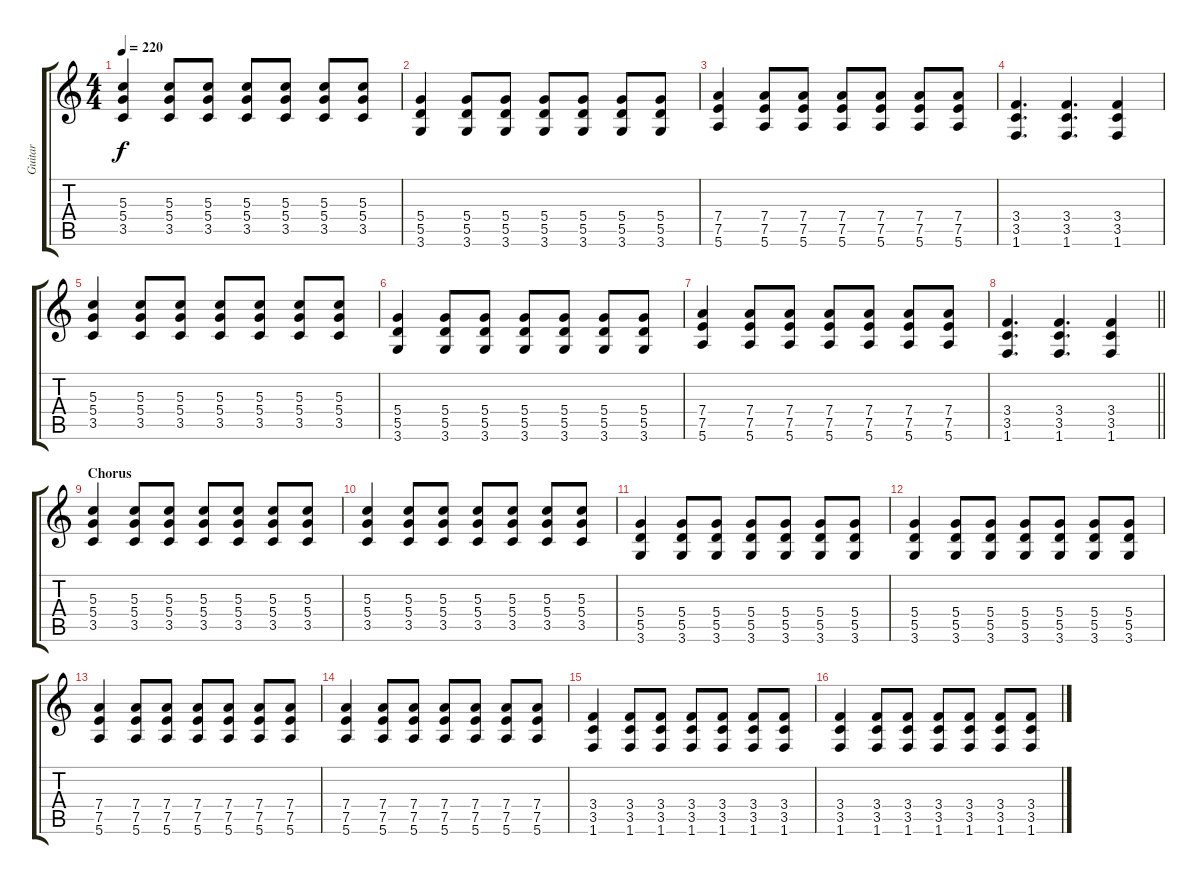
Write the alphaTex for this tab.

\track ("Guitar" "Guitar") {instrument distortionguitar}
\staff {score tabs}
\tuning (E4 B3 G3 D3 A2 E2) {hide}
\ts (4 4)
\tempo 220
\clef g2
\ks c
(5.3 5.4 3.5).4{dy f} (5.3 5.4 3.5).8 (5.3 5.4 3.5).8 (5.3 5.4 3.5).8 (5.3 5.4 3.5).8 (5.3 5.4 3.5).8 (5.3 5.4 3.5).8 |
(5.4 5.5 3.6).4 (5.4 5.5 3.6).8 (5.4 5.5 3.6).8 (5.4 5.5 3.6).8 (5.4 5.5 3.6).8 (5.4 5.5 3.6).8 (5.4 5.5 3.6).8 |
(7.4 7.5 5.6).4 (7.4 7.5 5.6).8 (7.4 7.5 5.6).8 (7.4 7.5 5.6).8 (7.4 7.5 5.6).8 (7.4 7.5 5.6).8 (7.4 7.5 5.6).8 |
(3.4 3.5 1.6).4{d} (3.4 3.5 1.6).4{d} (3.4 3.5 1.6).4 |
(5.3 5.4 3.5).4 (5.3 5.4 3.5).8 (5.3 5.4 3.5).8 (5.3 5.4 3.5).8 (5.3 5.4 3.5).8 (5.3 5.4 3.5).8 (5.3 5.4 3.5).8 |
(5.4 5.5 3.6).4 (5.4 5.5 3.6).8 (5.4 5.5 3.6).8 (5.4 5.5 3.6).8 (5.4 5.5 3.6).8 (5.4 5.5 3.6).8 (5.4 5.5 3.6).8 |
(7.4 7.5 5.6).4 (7.4 7.5 5.6).8 (7.4 7.5 5.6).8 (7.4 7.5 5.6).8 (7.4 7.5 5.6).8 (7.4 7.5 5.6).8 (7.4 7.5 5.6).8 |
\barLineRight lightlight
(3.4 3.5 1.6).4{d} (3.4 3.5 1.6).4{d} (3.4 3.5 1.6).4 |
\section ("" "Chorus")
(5.3 5.4 3.5).4 (5.3 5.4 3.5).8 (5.3 5.4 3.5).8 (5.3 5.4 3.5).8 (5.3 5.4 3.5).8 (5.3 5.4 3.5).8 (5.3 5.4 3.5).8 |
(5.3 5.4 3.5).4 (5.3 5.4 3.5).8 (5.3 5.4 3.5).8 (5.3 5.4 3.5).8 (5.3 5.4 3.5).8 (5.3 5.4 3.5).8 (5.3 5.4 3.5).8 |
(5.4 5.5 3.6).4 (5.4 5.5 3.6).8 (5.4 5.5 3.6).8 (5.4 5.5 3.6).8 (5.4 5.5 3.6).8 (5.4 5.5 3.6).8 (5.4 5.5 3.6).8 |
(5.4 5.5 3.6).4 (5.4 5.5 3.6).8 (5.4 5.5 3.6).8 (5.4 5.5 3.6).8 (5.4 5.5 3.6).8 (5.4 5.5 3.6).8 (5.4 5.5 3.6).8 |
(7.4 7.5 5.6).4 (7.4 7.5 5.6).8 (7.4 7.5 5.6).8 (7.4 7.5 5.6).8 (7.4 7.5 5.6).8 (7.4 7.5 5.6).8 (7.4 7.5 5.6).8 |
(7.4 7.5 5.6).4 (7.4 7.5 5.6).8 (7.4 7.5 5.6).8 (7.4 7.5 5.6).8 (7.4 7.5 5.6).8 (7.4 7.5 5.6).8 (7.4 7.5 5.6).8 |
(3.4 3.5 1.6).4 (3.4 3.5 1.6).8 (3.4 3.5 1.6).8 (3.4 3.5 1.6).8 (3.4 3.5 1.6).8 (3.4 3.5 1.6).8 (3.4 3.5 1.6).8 |
(3.4 3.5 1.6).4 (3.4 3.5 1.6).8 (3.4 3.5 1.6).8 (3.4 3.5 1.6).8 (3.4 3.5 1.6).8 (3.4 3.5 1.6).8 (3.4 3.5 1.6).8
